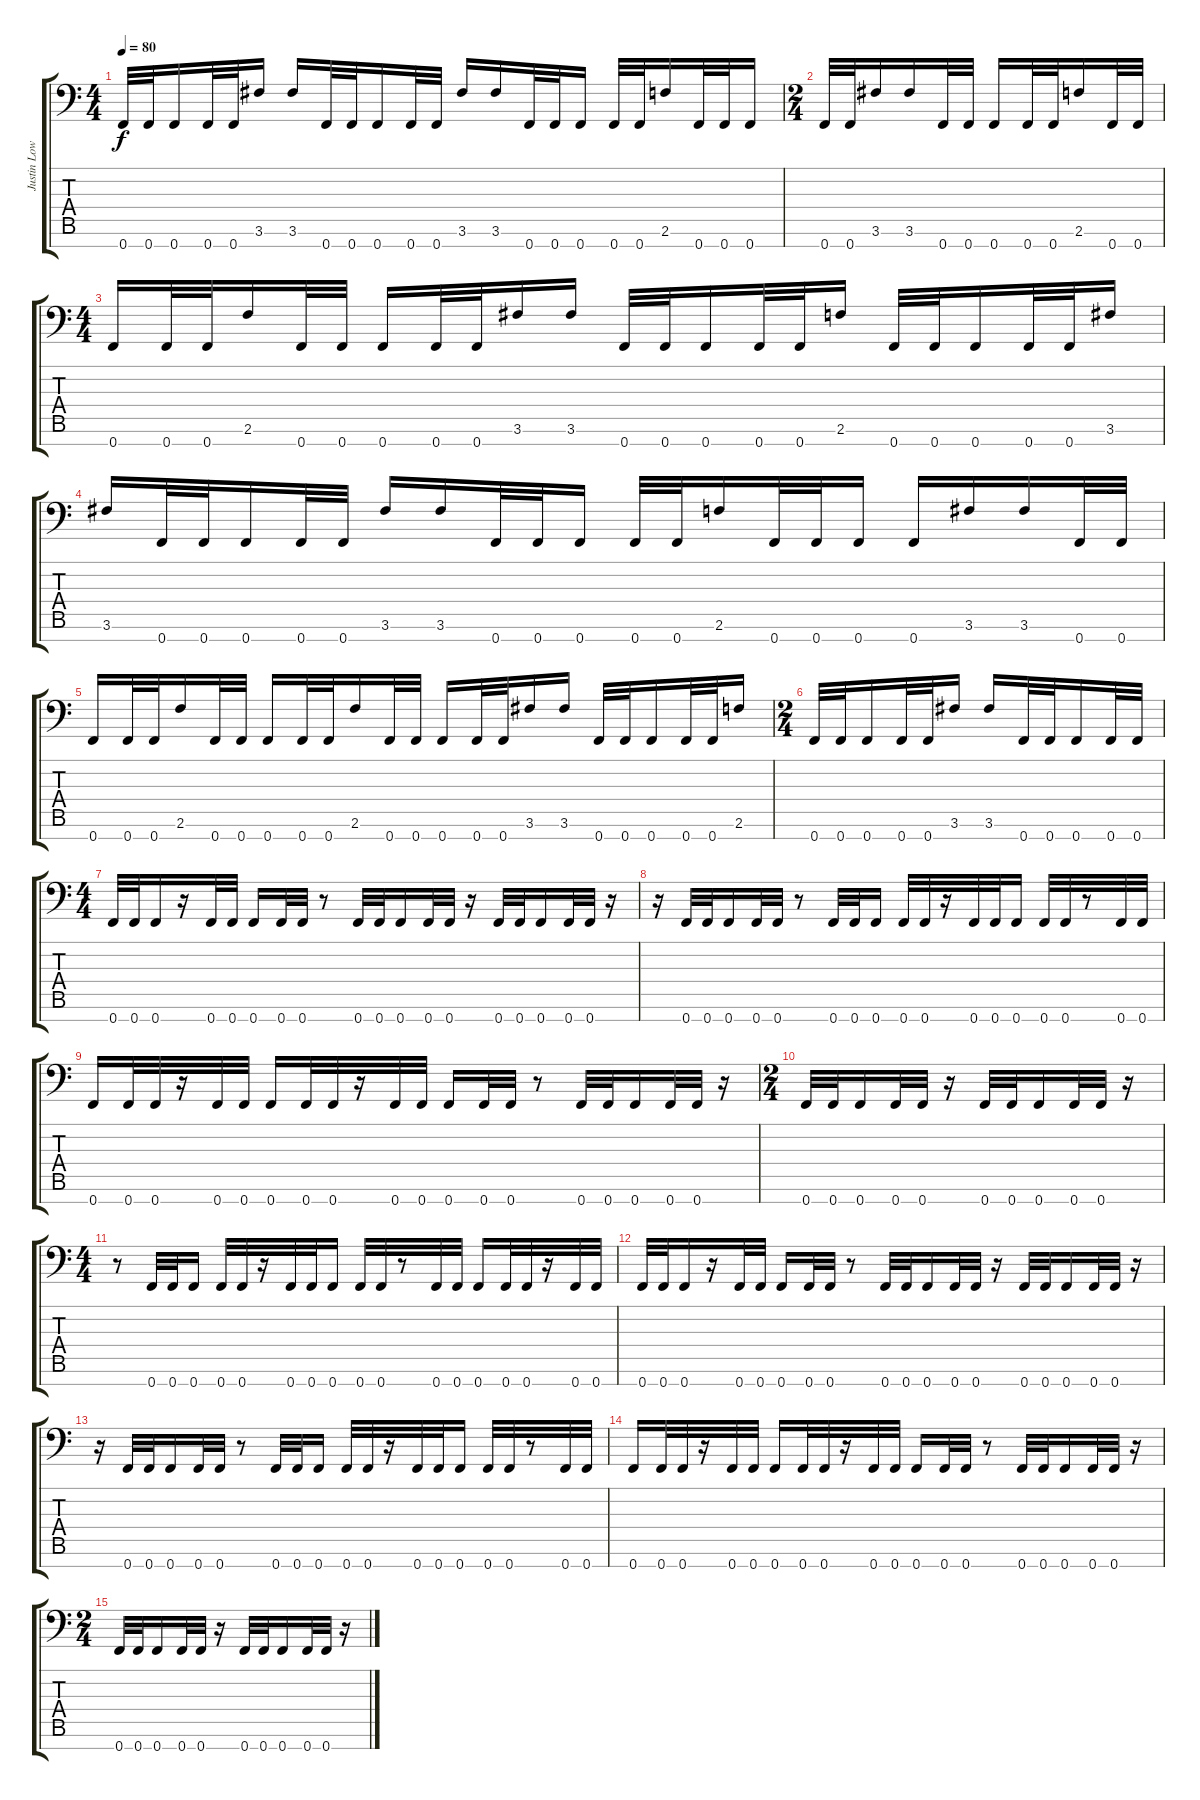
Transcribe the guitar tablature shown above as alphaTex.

\track ("Justin Lowe" "Justin Low") {instrument distortionguitar}
\staff {score tabs}
\tuning (Eb4 Bb3 Gb3 Db3 Ab2 Eb2 F1) {hide}
\ts (4 4)
\tempo 80
\clef f4
\ks c
0.7.32{dy f} 0.7.32 0.7.16 0.7.32 0.7.32 3.6.16 3.6.16 0.7.32 0.7.32 0.7.16 0.7.32 0.7.32 3.6.16 3.6.16 0.7.32 0.7.32 0.7.16 0.7.32 0.7.32 2.6.16 0.7.32 0.7.32 0.7.16 |
\ts (2 4)
0.7.32 0.7.32 3.6.16 3.6.16 0.7.32 0.7.32 0.7.16 0.7.32 0.7.32 2.6.16 0.7.32 0.7.32 |
\ts (4 4)
0.7.16 0.7.32 0.7.32 2.6.16 0.7.32 0.7.32 0.7.16 0.7.32 0.7.32 3.6.16 3.6.16 0.7.32 0.7.32 0.7.16 0.7.32 0.7.32 2.6.16 0.7.32 0.7.32 0.7.16 0.7.32 0.7.32 3.6.16 |
3.6.16 0.7.32 0.7.32 0.7.16 0.7.32 0.7.32 3.6.16 3.6.16 0.7.32 0.7.32 0.7.16 0.7.32 0.7.32 2.6.16 0.7.32 0.7.32 0.7.16 0.7.16 3.6.16 3.6.16 0.7.32 0.7.32 |
0.7.16 0.7.32 0.7.32 2.6.16 0.7.32 0.7.32 0.7.16 0.7.32 0.7.32 2.6.16 0.7.32 0.7.32 0.7.16 0.7.32 0.7.32 3.6.16 3.6.16 0.7.32 0.7.32 0.7.16 0.7.32 0.7.32 2.6.16 |
\ts (2 4)
0.7.32 0.7.32 0.7.16 0.7.32 0.7.32 3.6.16 3.6.16 0.7.32 0.7.32 0.7.16 0.7.32 0.7.32 |
\ts (4 4)
0.7.32 0.7.32 0.7.16 r.16 0.7.32 0.7.32 0.7.16 0.7.32 0.7.32 r.8 0.7.32 0.7.32 0.7.16 0.7.32 0.7.32 r.16 0.7.32 0.7.32 0.7.16 0.7.32 0.7.32 r.16 |
r.16 0.7.32 0.7.32 0.7.16 0.7.32 0.7.32 r.8 0.7.32 0.7.32 0.7.16 0.7.32 0.7.32 r.16 0.7.32 0.7.32 0.7.16 0.7.32 0.7.32 r.8 0.7.32 0.7.32 |
0.7.16 0.7.32 0.7.32 r.16 0.7.32 0.7.32 0.7.16 0.7.32 0.7.32 r.16 0.7.32 0.7.32 0.7.16 0.7.32 0.7.32 r.8 0.7.32 0.7.32 0.7.16 0.7.32 0.7.32 r.16 |
\ts (2 4)
0.7.32 0.7.32 0.7.16 0.7.32 0.7.32 r.16 0.7.32 0.7.32 0.7.16 0.7.32 0.7.32 r.16 |
\ts (4 4)
r.8 0.7.32 0.7.32 0.7.16 0.7.32 0.7.32 r.16 0.7.32 0.7.32 0.7.16 0.7.32 0.7.32 r.8 0.7.32 0.7.32 0.7.16 0.7.32 0.7.32 r.16 0.7.32 0.7.32 |
0.7.32 0.7.32 0.7.16 r.16 0.7.32 0.7.32 0.7.16 0.7.32 0.7.32 r.8 0.7.32 0.7.32 0.7.16 0.7.32 0.7.32 r.16 0.7.32 0.7.32 0.7.16 0.7.32 0.7.32 r.16 |
r.16 0.7.32 0.7.32 0.7.16 0.7.32 0.7.32 r.8 0.7.32 0.7.32 0.7.16 0.7.32 0.7.32 r.16 0.7.32 0.7.32 0.7.16 0.7.32 0.7.32 r.8 0.7.32 0.7.32 |
0.7.16 0.7.32 0.7.32 r.16 0.7.32 0.7.32 0.7.16 0.7.32 0.7.32 r.16 0.7.32 0.7.32 0.7.16 0.7.32 0.7.32 r.8 0.7.32 0.7.32 0.7.16 0.7.32 0.7.32 r.16 |
\ts (2 4)
0.7.32 0.7.32 0.7.16 0.7.32 0.7.32 r.16 0.7.32 0.7.32 0.7.16 0.7.32 0.7.32 r.16
